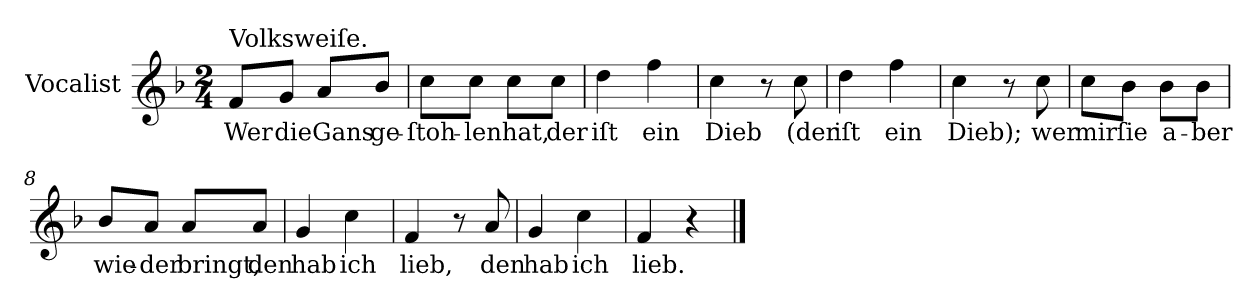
**kern	**text
*part1	*part1
*staff1	*staff1
*I"Vocalist	*
*k[b-]	*
*F:	*
*M2/4	*
=1	=1
!LO:TX:a:t=Volksweiſe.	!
8fL	Wer
8gJ	die
8aL	Gans
8b-J	ge-
=2	=2
8ccL	-ſtoh-
8ccJ	-len
8ccL	hat,
8ccJ	der
=3	=3
4dd	iſt
4ff	ein
=4	=4
4cc	Dieb
8r	.
8cc	(der
=5	=5
4dd	iſt
4ff	ein
=6	=6
4cc	Dieb);
8r	.
8cc	wer
=7	=7
8ccL	mir
8b-J	ſie
8b-L	a-
8b-J	-ber
=8	=8
8b-/L	wie-
8aJ	-der
8aL	bringt,
8aJ	den
=9	=9
4g	hab
4cc	ich
=10	=10
4f	lieb,
8r	.
8a	den
=11	=11
4g	hab
4cc	ich
=12	=12
4f	lieb.
4r	.
==	==
*-	*-
